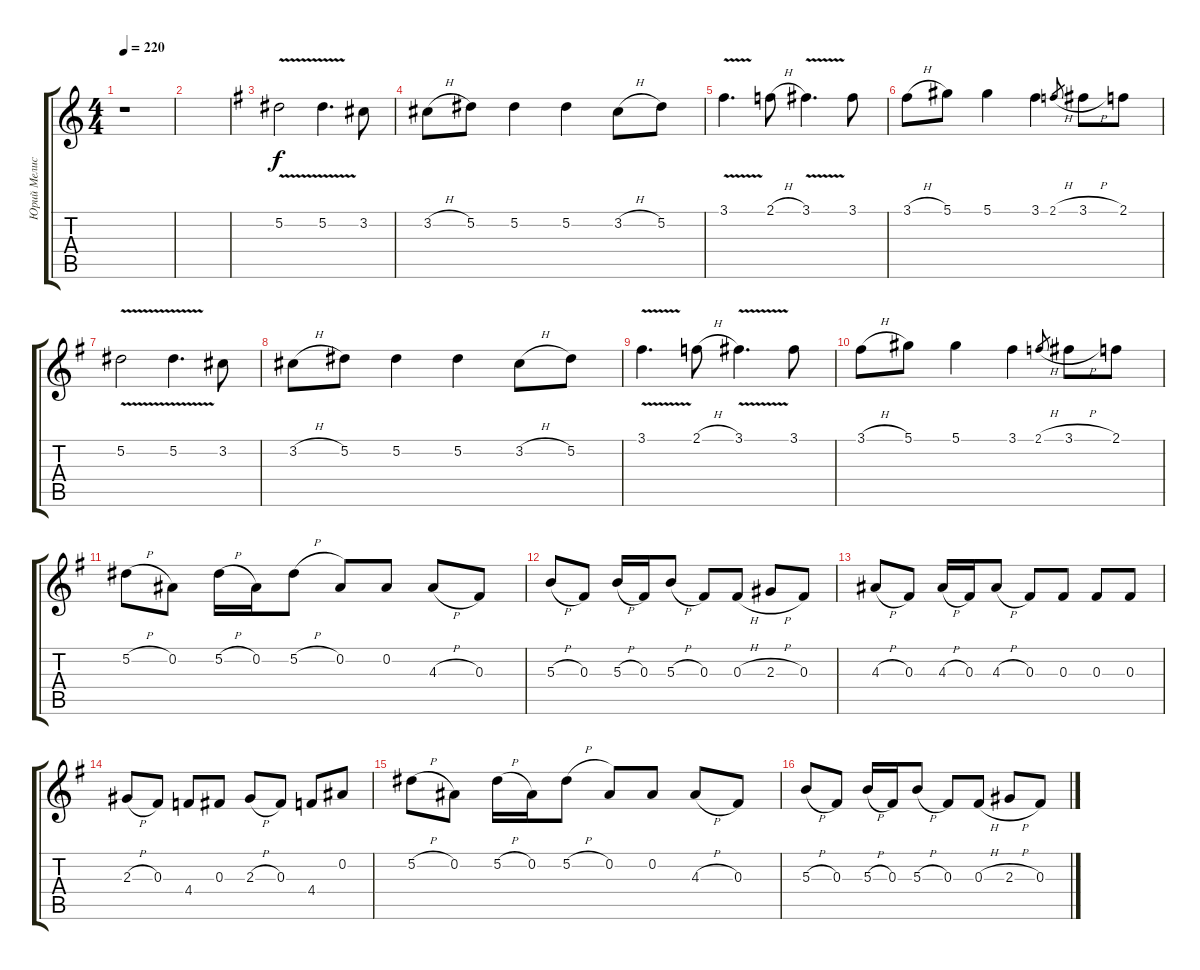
\track ("Юрий Мелисов" "Юрий Мелис") {instrument distortionguitar}
\staff {score tabs}
\tuning (Eb4 Bb3 Gb3 Db3 Ab2 Eb2) {hide}
\ts (4 4)
\tempo 220
\clef g2
\ks c
r.1{dy ff} |
|
\ks g
5.2{v}.2{dy f} 5.2{v}.4{d} 3.2.8 |
3.2{h}.8 5.2.8 5.2.4 5.2.4 3.2{h}.8 5.2.8 |
3.1{v}.4{d} 2.1{h}.8 3.1{v}.4{d} 3.1.8 |
3.1{h}.8 5.1.8 5.1.4 3.1.4 2.1{h}.8{gr} 3.1{h}.8 2.1.8 |
5.2{v}.2 5.2{v}.4{d} 3.2.8 |
3.2{h}.8 5.2.8 5.2.4 5.2.4 3.2{h}.8 5.2.8 |
3.1{v}.4{d} 2.1{h}.8 3.1{v}.4{d} 3.1.8 |
3.1{h}.8 5.1.8 5.1.4 3.1.4 2.1{h}.8{gr} 3.1{h}.8 2.1.8 |
5.2{h}.8 0.2.8 5.2{h}.16 0.2.16 5.2{h}.8 0.2.8 0.2.8 4.3{h}.8 0.3.8 |
5.3{h}.8 0.3.8 5.3{h}.16 0.3.16 5.3{h}.8 0.3.8 0.3{h}.8 2.3{h}.8 0.3.8 |
4.3{h}.8 0.3.8 4.3{h}.16 0.3.16 4.3{h}.8 0.3.8 0.3.8 0.3.8 0.3.8 |
2.3{h}.8 0.3.8 4.4.8 0.3.8 2.3{h}.8 0.3.8 4.4.8 0.2.8 |
5.2{h}.8 0.2.8 5.2{h}.16 0.2.16 5.2{h}.8 0.2.8 0.2.8 4.3{h}.8 0.3.8 |
5.3{h}.8 0.3.8 5.3{h}.16 0.3.16 5.3{h}.8 0.3.8 0.3{h}.8 2.3{h}.8 0.3.8
